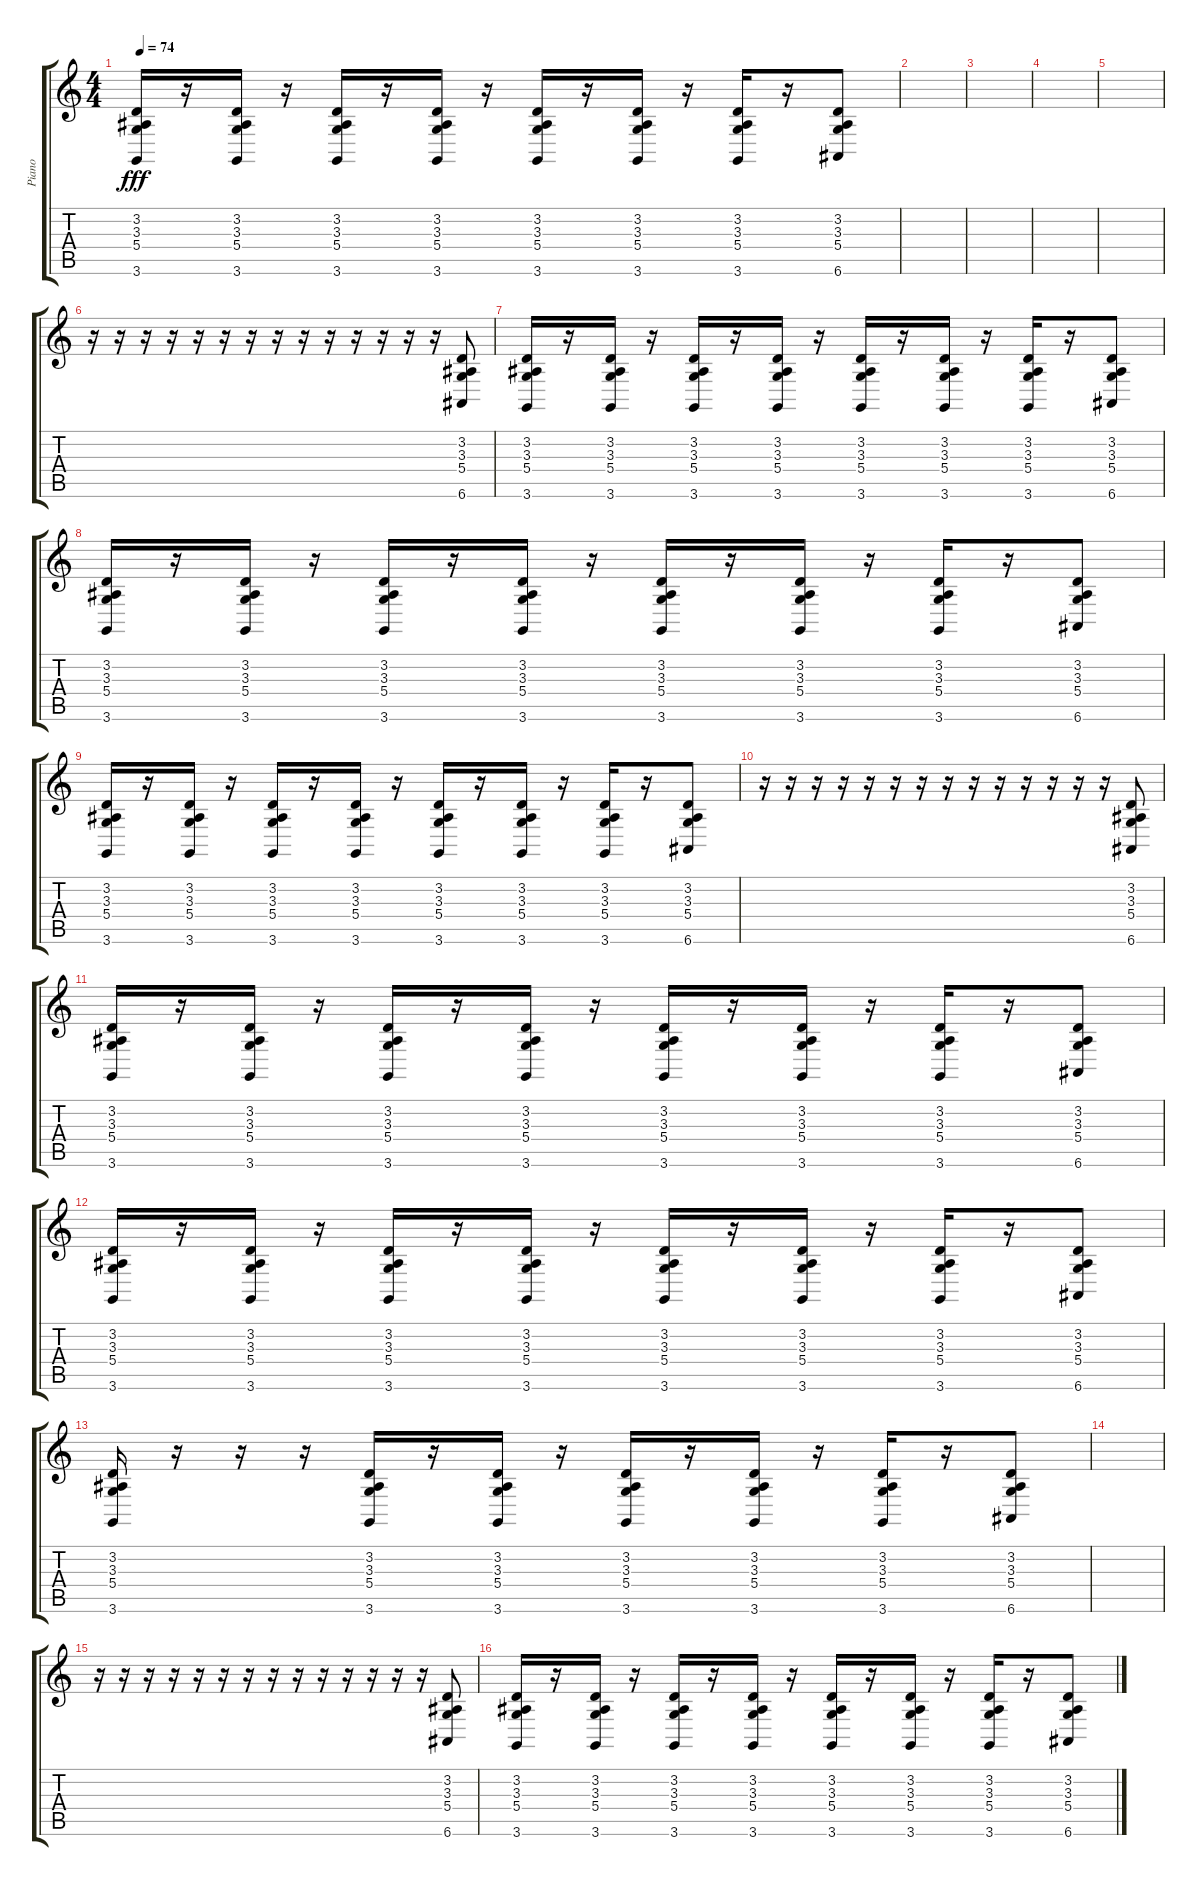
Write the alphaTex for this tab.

\track ("Piano" "Piano") {instrument electricgrandpiano}
\staff {score tabs}
\tuning (E4 B3 G3 D3 A2 E2) {hide}
\ts (4 4)
\tempo 74
\clef g2
\ks c
(3.2 3.3 5.4 3.6).16{dy fff} r.16 (3.2 3.3 5.4 3.6).16 r.16 (3.2 3.3 5.4 3.6).16 r.16 (3.2 3.3 5.4 3.6).16 r.16 (3.2 3.3 5.4 3.6).16 r.16 (3.2 3.3 5.4 3.6).16 r.16 (3.2 3.3 5.4 3.6).16 r.16 (3.2 3.3 5.4 6.6).8 |
|
|
|
|
r.16 r.16 r.16 r.16 r.16 r.16 r.16 r.16 r.16 r.16 r.16 r.16 r.16 r.16 (3.2 3.3 5.4 6.6).8 |
(3.2 3.3 5.4 3.6).16 r.16 (3.2 3.3 5.4 3.6).16 r.16 (3.2 3.3 5.4 3.6).16 r.16 (3.2 3.3 5.4 3.6).16 r.16 (3.2 3.3 5.4 3.6).16 r.16 (3.2 3.3 5.4 3.6).16 r.16 (3.2 3.3 5.4 3.6).16 r.16 (3.2 3.3 5.4 6.6).8 |
(3.2 3.3 5.4 3.6).16 r.16 (3.2 3.3 5.4 3.6).16 r.16 (3.2 3.3 5.4 3.6).16 r.16 (3.2 3.3 5.4 3.6).16 r.16 (3.2 3.3 5.4 3.6).16 r.16 (3.2 3.3 5.4 3.6).16 r.16 (3.2 3.3 5.4 3.6).16 r.16 (3.2 3.3 5.4 6.6).8 |
(3.2 3.3 5.4 3.6).16 r.16 (3.2 3.3 5.4 3.6).16 r.16 (3.2 3.3 5.4 3.6).16 r.16 (3.2 3.3 5.4 3.6).16 r.16 (3.2 3.3 5.4 3.6).16 r.16 (3.2 3.3 5.4 3.6).16 r.16 (3.2 3.3 5.4 3.6).16 r.16 (3.2 3.3 5.4 6.6).8 |
r.16 r.16 r.16 r.16 r.16 r.16 r.16 r.16 r.16 r.16 r.16 r.16 r.16 r.16 (3.2 3.3 5.4 6.6).8 |
(3.2 3.3 5.4 3.6).16 r.16 (3.2 3.3 5.4 3.6).16 r.16 (3.2 3.3 5.4 3.6).16 r.16 (3.2 3.3 5.4 3.6).16 r.16 (3.2 3.3 5.4 3.6).16 r.16 (3.2 3.3 5.4 3.6).16 r.16 (3.2 3.3 5.4 3.6).16 r.16 (3.2 3.3 5.4 6.6).8 |
(3.2 3.3 5.4 3.6).16 r.16 (3.2 3.3 5.4 3.6).16 r.16 (3.2 3.3 5.4 3.6).16 r.16 (3.2 3.3 5.4 3.6).16 r.16 (3.2 3.3 5.4 3.6).16 r.16 (3.2 3.3 5.4 3.6).16 r.16 (3.2 3.3 5.4 3.6).16 r.16 (3.2 3.3 5.4 6.6).8 |
(3.2 3.3 5.4 3.6).16 r.16 r.16 r.16 (3.2 3.3 5.4 3.6).16 r.16 (3.2 3.3 5.4 3.6).16 r.16 (3.2 3.3 5.4 3.6).16 r.16 (3.2 3.3 5.4 3.6).16 r.16 (3.2 3.3 5.4 3.6).16 r.16 (3.2 3.3 5.4 6.6).8 |
|
r.16 r.16 r.16 r.16 r.16 r.16 r.16 r.16 r.16 r.16 r.16 r.16 r.16 r.16 (3.2 3.3 5.4 6.6).8 |
(3.2 3.3 5.4 3.6).16 r.16 (3.2 3.3 5.4 3.6).16 r.16 (3.2 3.3 5.4 3.6).16 r.16 (3.2 3.3 5.4 3.6).16 r.16 (3.2 3.3 5.4 3.6).16 r.16 (3.2 3.3 5.4 3.6).16 r.16 (3.2 3.3 5.4 3.6).16 r.16 (3.2 3.3 5.4 6.6).8
